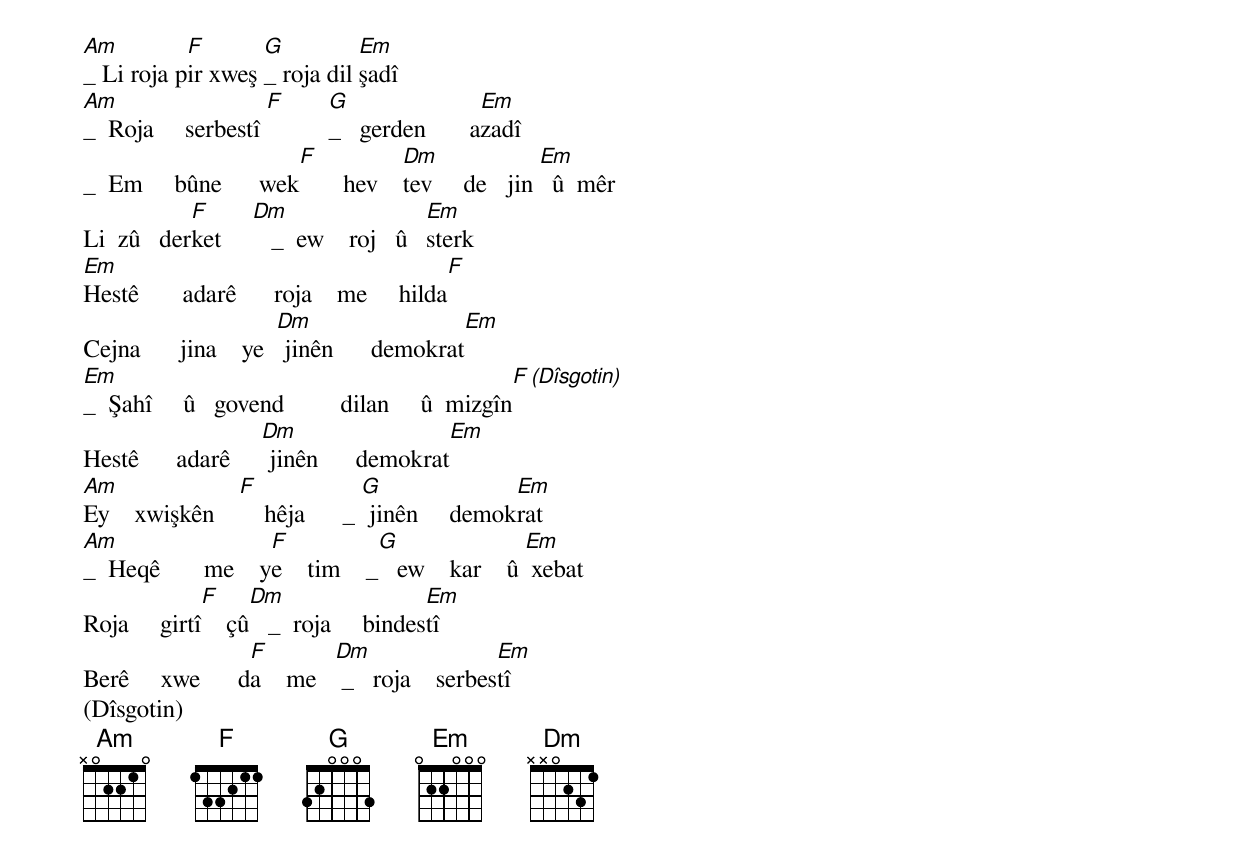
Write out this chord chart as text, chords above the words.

Am         F       G          Em
_ Li roja pir xweş _ roja dil şadî
Am                   F      G                 Em
_  Roja     serbestî        _   gerden       azadî
                       F             Dm               Em
_  Em     bûne      wek       hev    tev     de   jin   û  mêr
            F       Dm                    Em
Li  zû   derket        _  ew    roj   û   sterk
Em                                         F
Hestê       adarê      roja    me     hilda
                       Dm                     Em
Cejna      jina    ye   jinên      demokrat
Em                                                   F                 (Dîsgotin)
_  Şahî     û   govend         dilan     û  mizgîn
                     Dm                      Em
Hestê      adarê      jinên      demokrat
Am               F               G               Em
Ey    xwişkên        hêja      _  jinên     demokrat
Am                   F            G                 Em
_  Heqê       me    ye    tim    _   ew    kar    û  xebat
              F     Dm                   Em
Roja     girtî    çû   _  roja     bindestî
                   F         Dm                 Em
Berê     xwe      da    me    _   roja    serbestî
(Dîsgotin)
